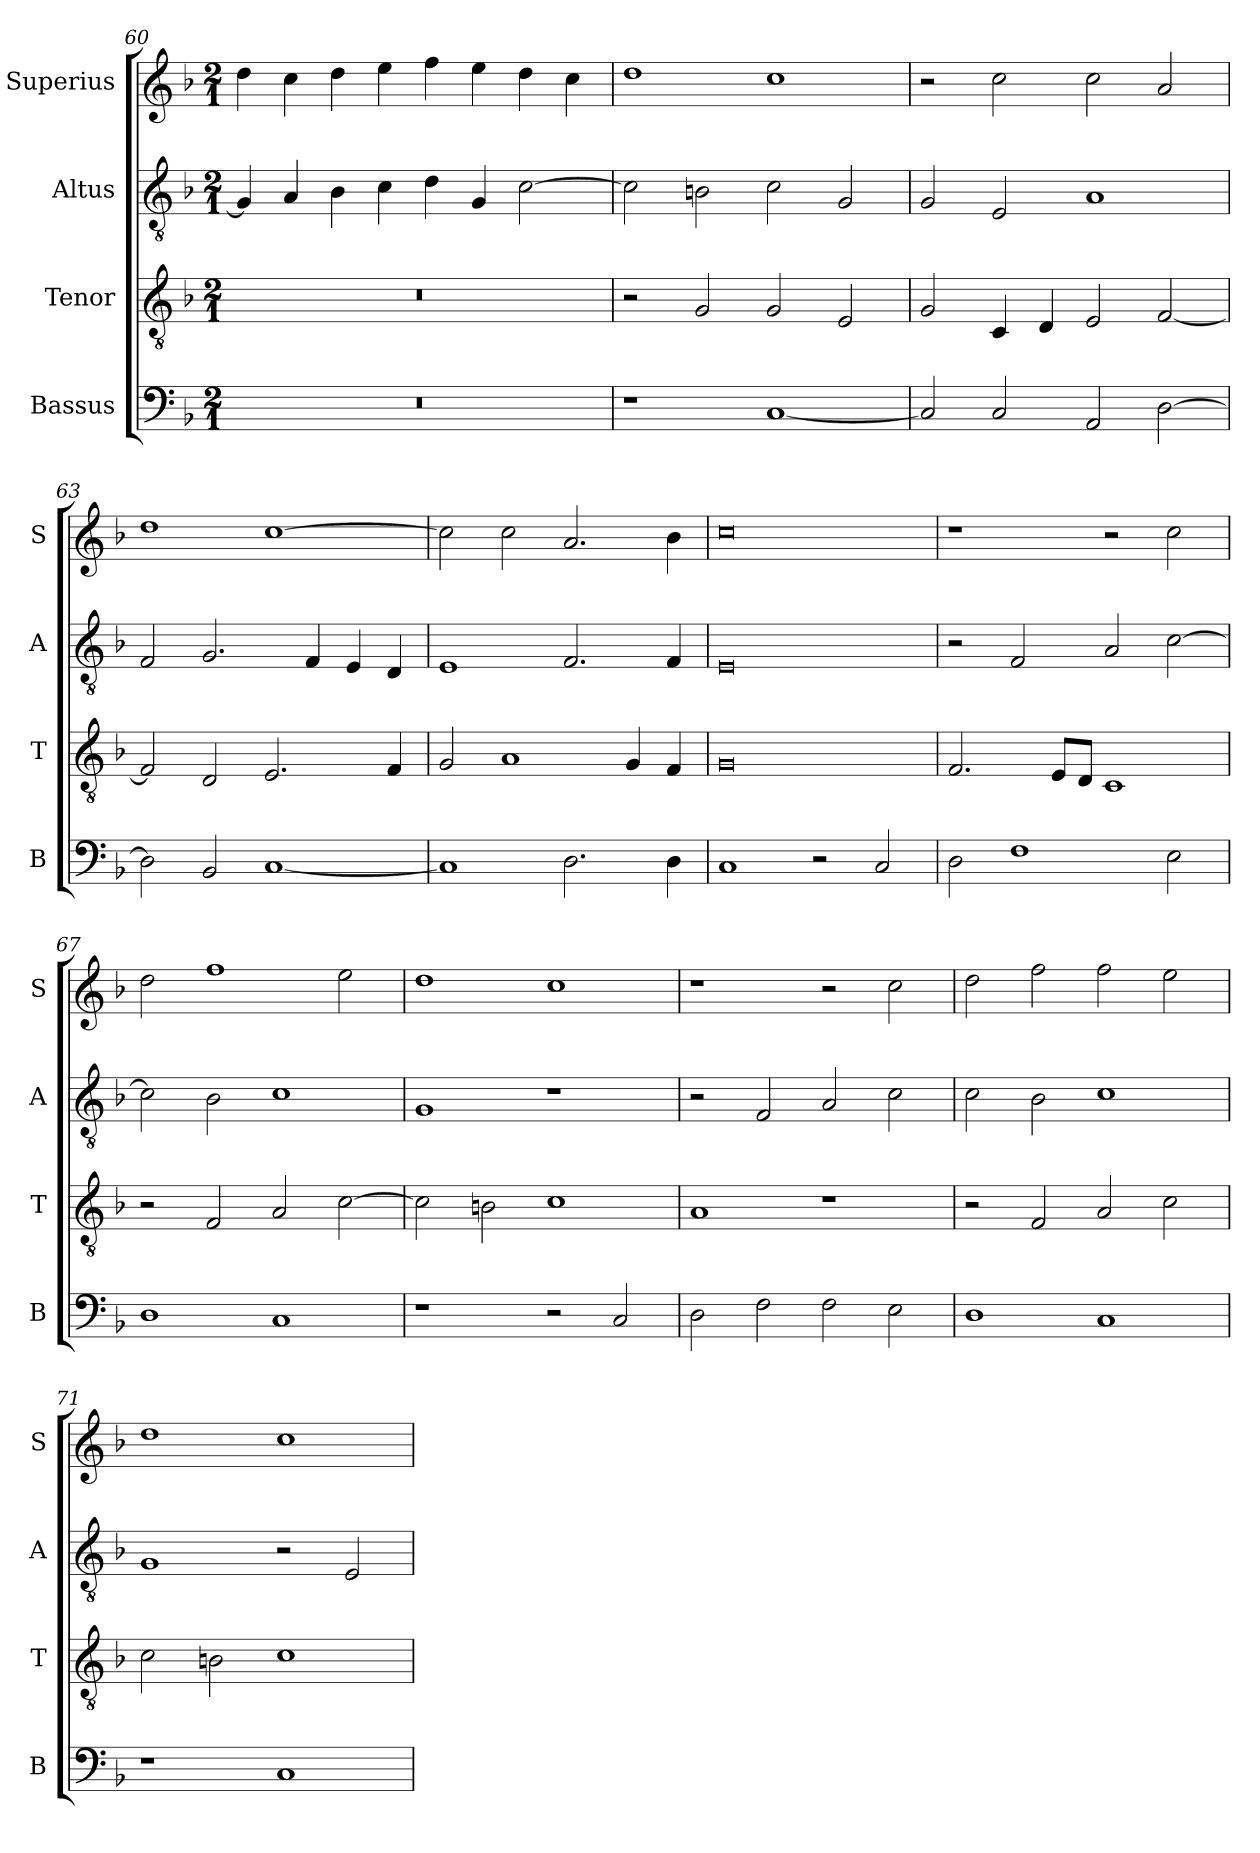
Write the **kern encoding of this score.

**kern	**kern	**kern	**kern
*part4	*part3	*part2	*part1
*staff4	*staff3	*staff2	*staff1
*I"Bassus	*I"Tenor	*I"Altus	*I"Superius
*I'B	*I'T	*I'A	*I'S
*clefF4	*clefGv2	*clefGv2	*clefG2
*k[b-]	*k[b-]	*k[b-]	*k[b-]
*F:	*F:	*F:	*F:
*M2/1	*M2/1	*M2/1	*M2/1
=60	=60	=60	=60
0r	0r	4G]	4dd
.	.	4A	4cc
.	.	4B-	4dd
.	.	4c	4ee
.	.	4d	4ff
.	.	4G	4ee
.	.	[2c	4dd
.	.	.	4cc
=61	=61	=61	=61
1r	2r	2c]	1dd
.	2G	2Bn	.
[1C	2G	2c	1cc
.	2E	2G	.
=62	=62	=62	=62
2C]	2G	2G	2r
2C	4C	2E	2cc
.	4D	.	.
2AA	2E	1A	2cc
[2D	[2F	.	2a
=63	=63	=63	=63
2D]	2F]	2F	1dd
2BB-	2D	2.G	.
[1C	2.E	.	[1cc
.	.	4F	.
.	.	4E	.
.	4F	4D	.
=64	=64	=64	=64
1C]	2G	1E	2cc]
.	1A	.	2cc
2.D	.	2.F	2.a
.	4G	.	.
4D	4F	4F	4b-
=65	=65	=65	=65
1C	0G	0E	0cc
2r	.	.	.
2C	.	.	.
=66	=66	=66	=66
2D	2.F	2r	1r
1F	.	2F	.
.	8EL	.	.
.	8DJ	.	.
.	1C	2A	2r
2E	.	[2c	2cc
=67	=67	=67	=67
1D	2r	2c]	2dd
.	2F	2B-	1ff
1C	2A	1c	.
.	[2c	.	2ee
=68	=68	=68	=68
1r	2c]	1G	1dd
.	2Bn	.	.
2r	1c	1r	1cc
2C	.	.	.
=69	=69	=69	=69
2D	1A	2r	1r
2F	.	2F	.
2F	1r	2A	2r
2E	.	2c	2cc
=70	=70	=70	=70
1D	2r	2c	2dd
.	2F	2B-	2ff
1C	2A	1c	2ff
.	2c	.	2ee
=71	=71	=71	=71
1r	2c	1G	1dd
.	2Bn	.	.
1C	1c	2r	1cc
.	.	2E	.
=	=	=	=
*-	*-	*-	*-
